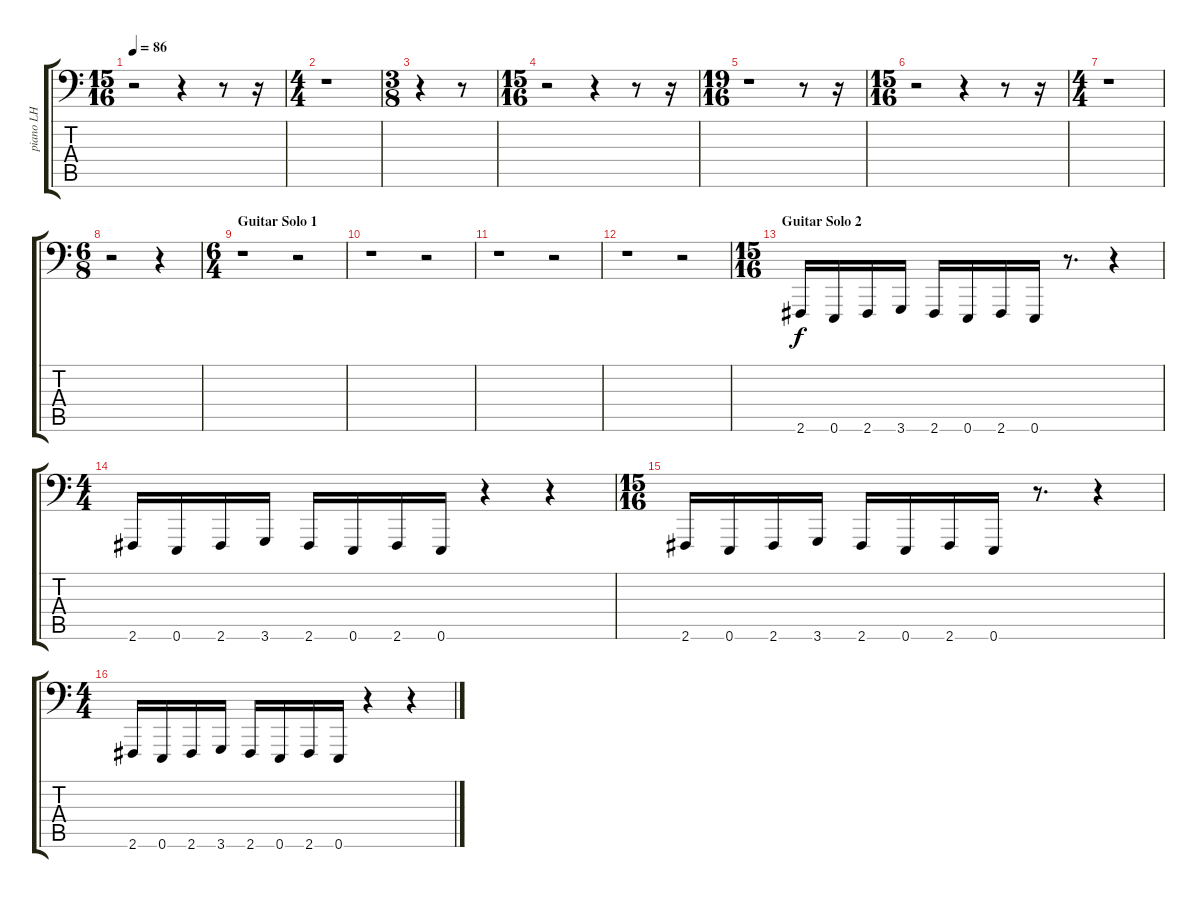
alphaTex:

\track ("piano LH" "piano LH") {instrument acousticgrandpiano}
\staff {score tabs}
\tuning (E3 B2 G2 D2 A1 E1) {hide}
\ts (15 16)
\tempo 86
\clef f4
\ks c
r.2{dy f} r.4 r.8 r.16 |
\ts (4 4)
r.1 |
\ts (3 8)
r.4 r.8 |
\ts (15 16)
r.2 r.4 r.8 r.16 |
\ts (19 16)
r.1 r.8 r.16 |
\ts (15 16)
r.2 r.4 r.8 r.16 |
\ts (4 4)
r.1 |
\ts (6 8)
r.2 r.4 |
\ts (6 4)
\section ("" "Guitar Solo 1")
r.1 r.2 |
r.1 r.2 |
r.1 r.2 |
r.1 r.2 |
\ts (15 16)
\section ("" "Guitar Solo 2")
2.6.16 0.6.16 2.6.16 3.6.16 2.6.16 0.6.16 2.6.16 0.6.16 r.8{d} r.4 |
\ts (4 4)
2.6.16 0.6.16 2.6.16 3.6.16 2.6.16 0.6.16 2.6.16 0.6.16 r.4 r.4 |
\ts (15 16)
2.6.16 0.6.16 2.6.16 3.6.16 2.6.16 0.6.16 2.6.16 0.6.16 r.8{d} r.4 |
\ts (4 4)
2.6.16 0.6.16 2.6.16 3.6.16 2.6.16 0.6.16 2.6.16 0.6.16 r.4 r.4
